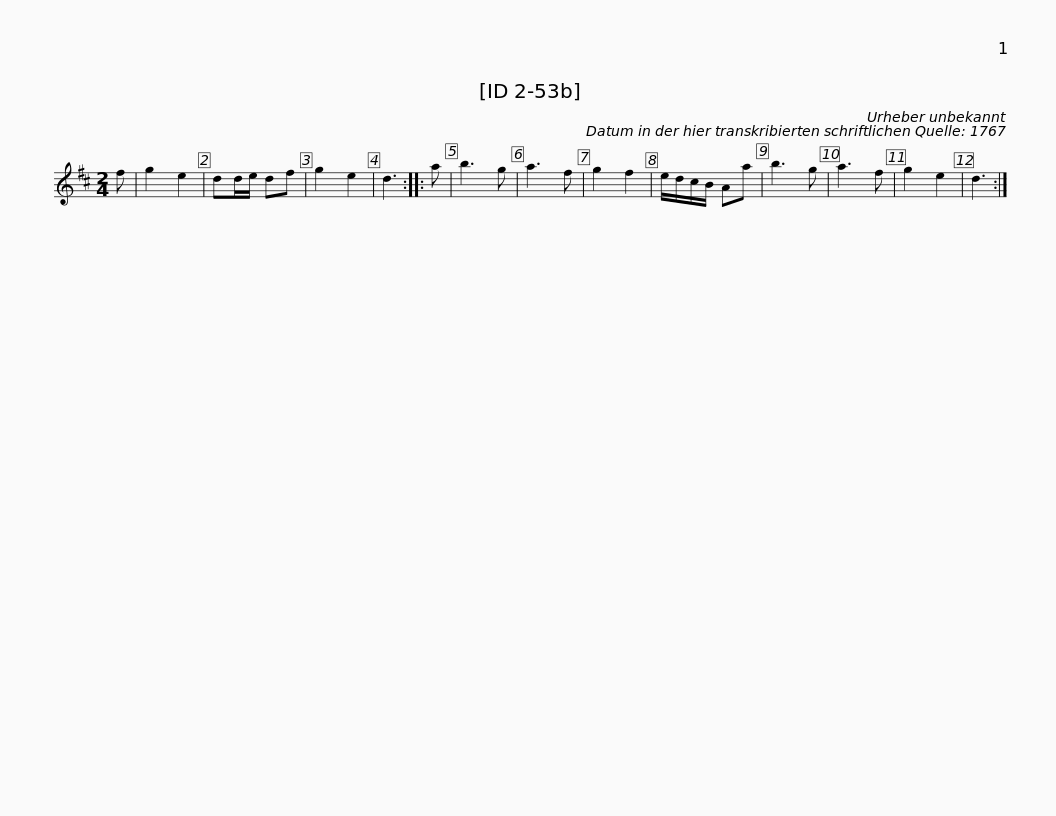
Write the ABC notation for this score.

X:1
L:1/8
M:2/4
I:linebreak $
K:D
V:1 treble
V:1
 f | g2 e2 | dd/e/ df | g2 e2 | d3 :: %5
 a | b3 g | a3 f | g2 f2 | e/d/c/B/ Aa | %10
 b3 g | a3 f | g2 e2 | d3 :| %14
